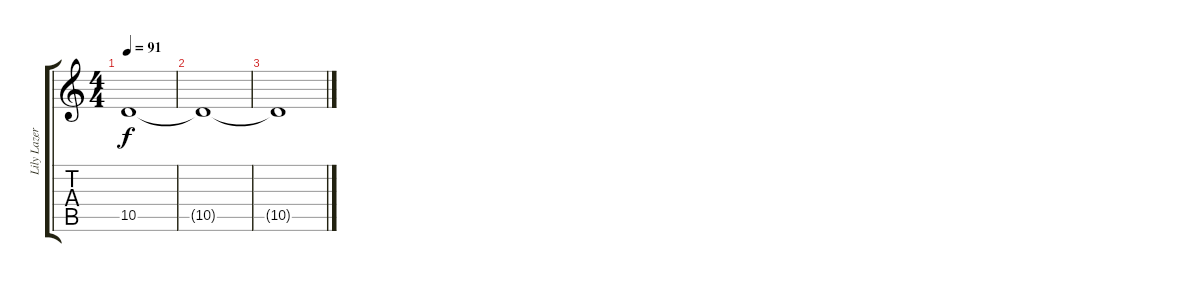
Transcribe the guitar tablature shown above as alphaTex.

\track ("Lily Lazer (Guitar)" "Lily Lazer") {instrument distortionguitar}
\staff {score tabs}
\tuning (B3 Gb3 D3 A2 E2 B1) {hide}
\ts (4 4)
\tempo 91
\clef g2
\ks c
10.5{t}.1{dy f} |
10.5{t}.1 |
10.5{t}.1
